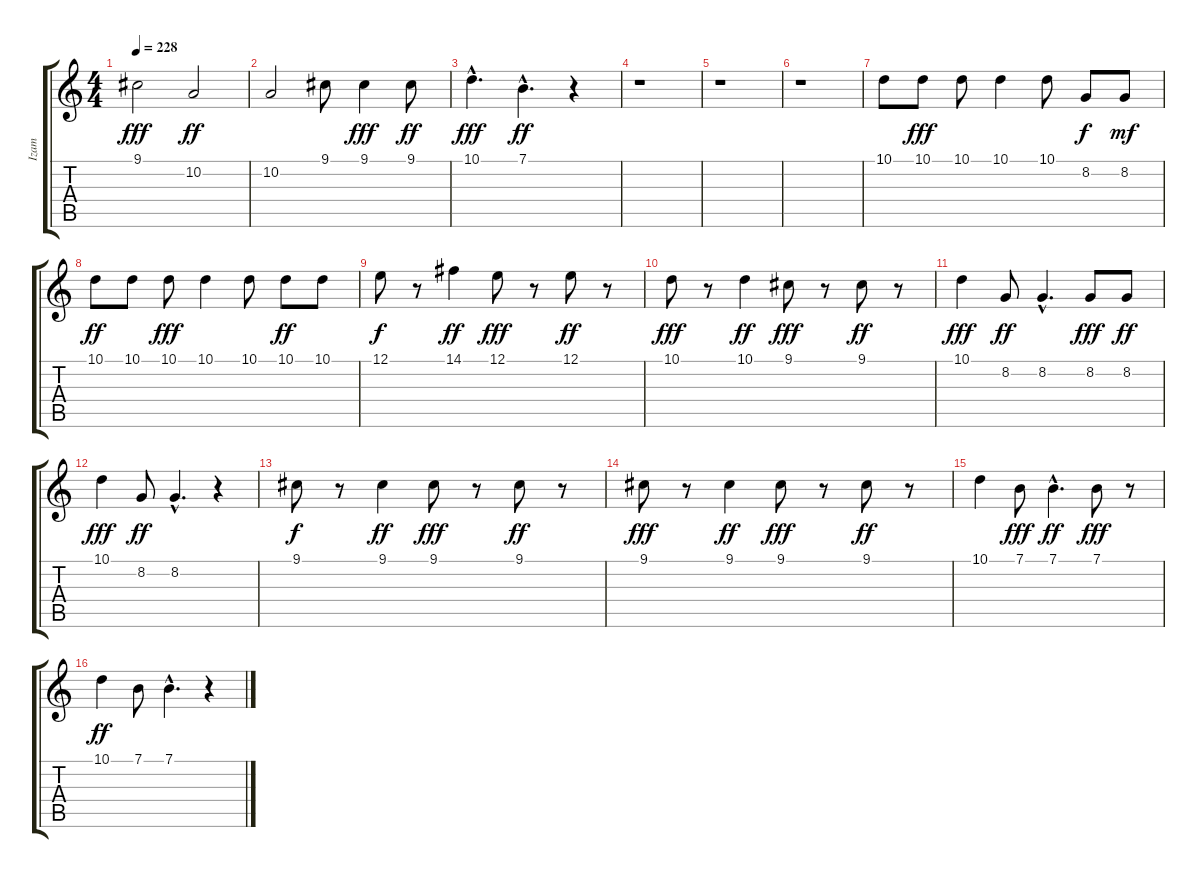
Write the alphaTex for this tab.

\track ("Izam" "Izam") {instrument oboe}
\staff {score tabs}
\tuning (E4 B3 G3 D3 A2 E2) {hide}
\ts (4 4)
\tempo 228
\clef g2
\ks c
9.1.2{dy fff} 10.2.2{dy ff} |
10.2.2 9.1.8 9.1.4{dy fff} 9.1.8{dy ff} |
10.1{hac}.4{d dy fff} 7.1{hac}.4{d dy ff} r.4 |
r.1 |
r.1 |
r.1 |
10.1.8 10.1.8{dy fff} 10.1.8 10.1.4 10.1.8 8.2.8{dy f} 8.2.8{dy mf} |
10.1.8{dy ff} 10.1.8 10.1.8{dy fff} 10.1.4 10.1.8 10.1.8{dy ff} 10.1.8 |
12.1.8{dy f} r.8 14.1.4{dy ff} 12.1.8{dy fff} r.8 12.1.8{dy ff} r.8 |
10.1.8{dy fff} r.8 10.1.4{dy ff} 9.1.8{dy fff} r.8 9.1.8{dy ff} r.8 |
10.1.4{dy fff} 8.2.8{dy ff} 8.2{hac}.4{d} 8.2.8{dy fff} 8.2.8{dy ff} |
10.1.4{dy fff} 8.2.8{dy ff} 8.2{hac}.4{d} r.4 |
9.1.8{dy f} r.8 9.1.4{dy ff} 9.1.8{dy fff} r.8 9.1.8{dy ff} r.8 |
9.1.8{dy fff} r.8 9.1.4{dy ff} 9.1.8{dy fff} r.8 9.1.8{dy ff} r.8 |
10.1.4 7.1.8{dy fff} 7.1{hac}.4{d dy ff} 7.1.8{dy fff} r.8 |
10.1.4{dy ff} 7.1.8 7.1{hac}.4{d} r.4
